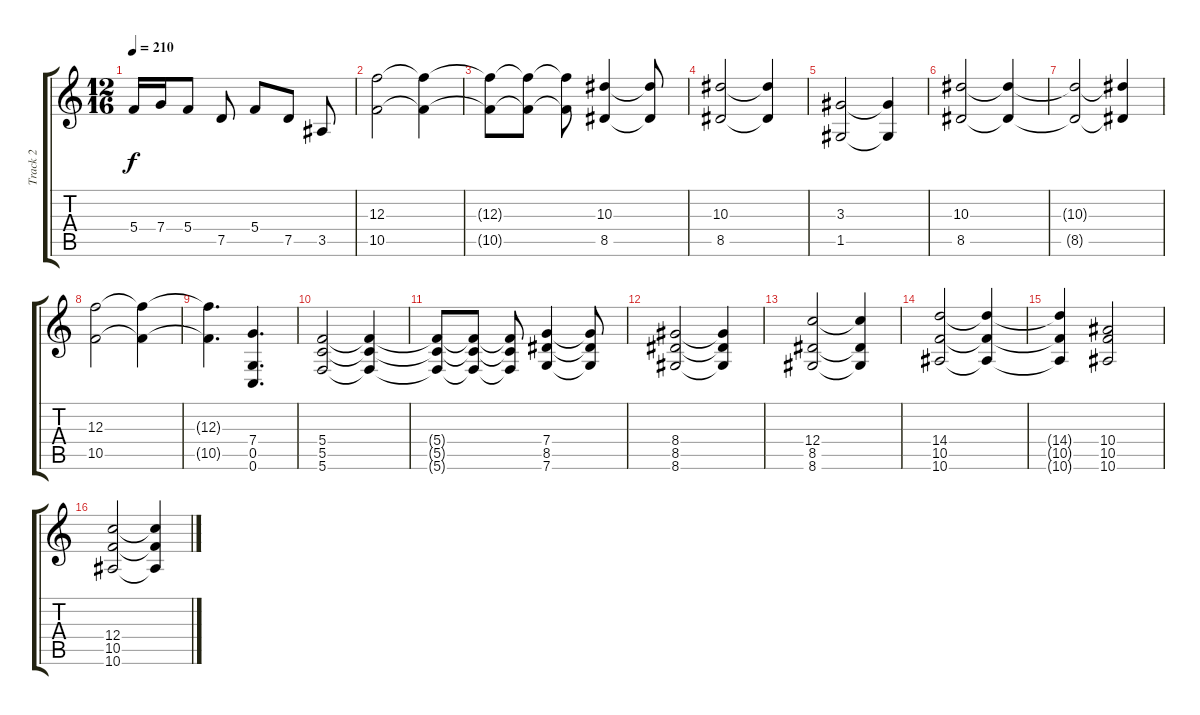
\track ("Track 2" "Track 2") {instrument distortionguitar}
\staff {score tabs}
\tuning (D4 A3 F3 C3 G2 C2) {hide}
\ts (12 16)
\tempo 210
\clef g2
\ks c
5.4.16{dy f} 7.4.16 5.4.8 7.5.8 5.4.8 7.5.8 3.5.8 |
(12.3 10.5).2 (12.3{t} 10.5{t}).4 |
(12.3{t} 10.5{t}).8 (12.3{t} 10.5{t}).8 (12.3{t} 10.5{t}).8 (10.3 8.5).4 (10.3{t} 8.5{t}).8 |
(10.3 8.5).2 (10.3{t} 8.5{t}).4 |
(3.3 1.5).2 (3.3{t} 1.5{t}).4 |
(10.3 8.5).2 (10.3{t} 8.5{t}).4 |
(10.3{t} 8.5{t}).2 (10.3{t} 8.5{t}).4 |
(12.3 10.5).2 (12.3{t} 10.5{t}).4 |
(12.3{t} 10.5{t}).4{d} (7.4 0.5 0.6).4{d} |
(5.4 5.5 5.6).2 (5.4{t} 5.5{t} 5.6{t}).4 |
(5.4{t} 5.5{t} 5.6{t}).8 (5.4{t} 5.5{t} 5.6{t}).8 (5.4{t} 5.5{t} 5.6{t}).8 (7.4 8.5 7.6).4 (7.4{t} 8.5{t} 7.6{t}).8 |
(8.4 8.5 8.6).2 (8.4{t} 8.5{t} 8.6{t}).4 |
(12.4 8.5 8.6).2 (12.4{t} 8.5{t} 8.6{t}).4 |
(14.4 10.5 10.6).2 (14.4{t} 10.5{t} 10.6{t}).4 |
(14.4{t} 10.5{t} 10.6{t}).4 (10.4 10.5 10.6).2 |
(12.4 10.5 10.6).2 (12.4{t} 10.5{t} 10.6{t}).4
